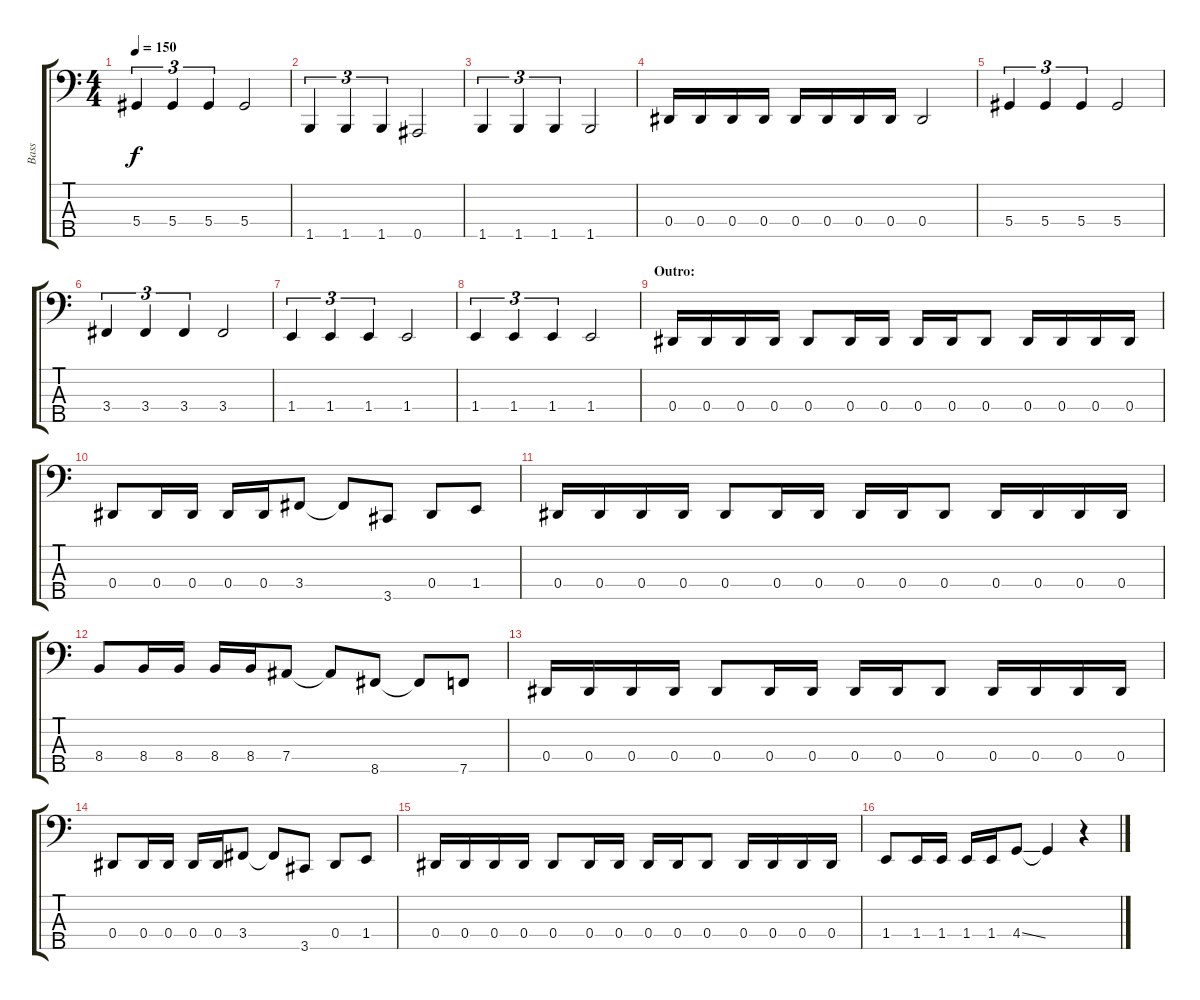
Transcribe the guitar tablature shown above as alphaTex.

\track ("Bass" "Bass") {instrument slapbass2}
\staff {score tabs}
\tuning (Gb2 Db2 Ab1 Eb1 Bb0) {hide}
\ts (4 4)
\tempo 150
\clef f4
\ks c
5.4.4{tu (3 2) dy f} 5.4.4{tu (3 2)} 5.4.4{tu (3 2)} 5.4.2 |
1.5.4{tu (3 2)} 1.5.4{tu (3 2)} 1.5.4{tu (3 2)} 0.5.2 |
1.5.4{tu (3 2)} 1.5.4{tu (3 2)} 1.5.4{tu (3 2)} 1.5.2 |
0.4.16 0.4.16 0.4.16 0.4.16 0.4.16 0.4.16 0.4.16 0.4.16 0.4.2 |
5.4.4{tu (3 2)} 5.4.4{tu (3 2)} 5.4.4{tu (3 2)} 5.4.2 |
3.4.4{tu (3 2)} 3.4.4{tu (3 2)} 3.4.4{tu (3 2)} 3.4.2 |
1.4.4{tu (3 2)} 1.4.4{tu (3 2)} 1.4.4{tu (3 2)} 1.4.2 |
1.4.4{tu (3 2)} 1.4.4{tu (3 2)} 1.4.4{tu (3 2)} 1.4.2 |
\section ("" "Outro:")
0.4.16 0.4.16 0.4.16 0.4.16 0.4.8 0.4.16 0.4.16 0.4.16 0.4.16 0.4.8 0.4.16 0.4.16 0.4.16 0.4.16 |
0.4.8 0.4.16 0.4.16 0.4.16 0.4.16 3.4.8 3.4{t}.8 3.5.8 0.4.8 1.4.8 |
0.4.16 0.4.16 0.4.16 0.4.16 0.4.8 0.4.16 0.4.16 0.4.16 0.4.16 0.4.8 0.4.16 0.4.16 0.4.16 0.4.16 |
8.4.8 8.4.16 8.4.16 8.4.16 8.4.16 7.4.8 7.4{t}.8 8.5.8 8.5{t}.8 7.5.8 |
0.4.16 0.4.16 0.4.16 0.4.16 0.4.8 0.4.16 0.4.16 0.4.16 0.4.16 0.4.8 0.4.16 0.4.16 0.4.16 0.4.16 |
0.4.8 0.4.16 0.4.16 0.4.16 0.4.16 3.4.8 3.4{t}.8 3.5.8 0.4.8 1.4.8 |
0.4.16 0.4.16 0.4.16 0.4.16 0.4.8 0.4.16 0.4.16 0.4.16 0.4.16 0.4.8 0.4.16 0.4.16 0.4.16 0.4.16 |
1.4.8 1.4.16 1.4.16 1.4.16 1.4.16 4.4{ss}.8 4.4{t}.4 r.4
